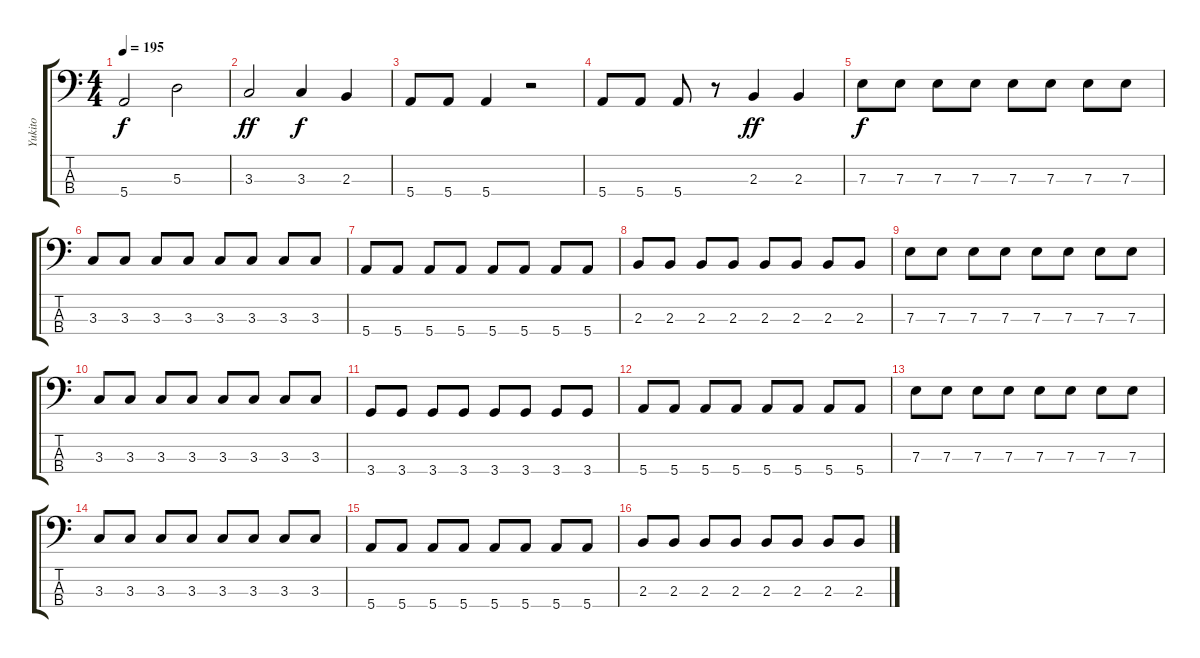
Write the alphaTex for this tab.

\track ("Yukito" "Yukito") {instrument electricbassfinger}
\staff {score tabs}
\tuning (G2 D2 A1 E1) {hide}
\ts (4 4)
\tempo 195
\clef f4
\ks c
5.4.2{dy f} 5.3.2 |
3.3.2{dy ff} 3.3.4{dy f} 2.3.4 |
5.4.8 5.4.8 5.4.4 r.2 |
5.4.8 5.4.8 5.4.8 r.8 2.3.4{dy ff} 2.3.4 |
7.3.8{dy f} 7.3.8 7.3.8 7.3.8 7.3.8 7.3.8 7.3.8 7.3.8 |
3.3.8 3.3.8 3.3.8 3.3.8 3.3.8 3.3.8 3.3.8 3.3.8 |
5.4.8 5.4.8 5.4.8 5.4.8 5.4.8 5.4.8 5.4.8 5.4.8 |
2.3.8 2.3.8 2.3.8 2.3.8 2.3.8 2.3.8 2.3.8 2.3.8 |
7.3.8 7.3.8 7.3.8 7.3.8 7.3.8 7.3.8 7.3.8 7.3.8 |
3.3.8 3.3.8 3.3.8 3.3.8 3.3.8 3.3.8 3.3.8 3.3.8 |
3.4.8 3.4.8 3.4.8 3.4.8 3.4.8 3.4.8 3.4.8 3.4.8 |
5.4.8 5.4.8 5.4.8 5.4.8 5.4.8 5.4.8 5.4.8 5.4.8 |
7.3.8 7.3.8 7.3.8 7.3.8 7.3.8 7.3.8 7.3.8 7.3.8 |
3.3.8 3.3.8 3.3.8 3.3.8 3.3.8 3.3.8 3.3.8 3.3.8 |
5.4.8 5.4.8 5.4.8 5.4.8 5.4.8 5.4.8 5.4.8 5.4.8 |
2.3.8 2.3.8 2.3.8 2.3.8 2.3.8 2.3.8 2.3.8 2.3.8
